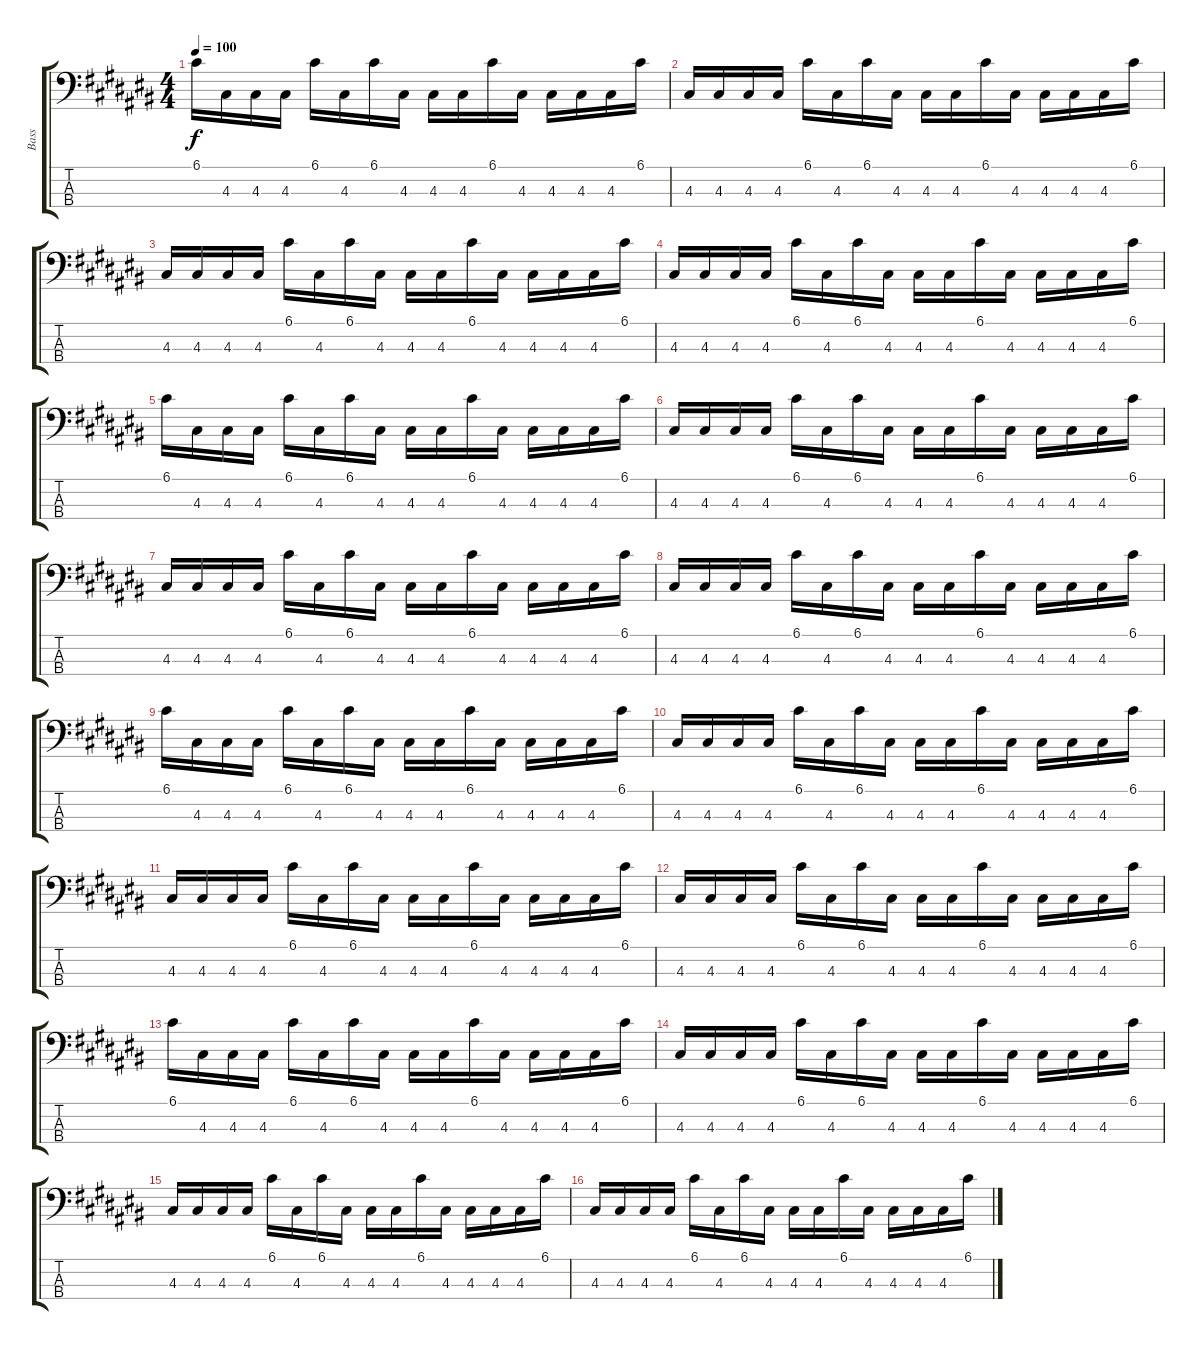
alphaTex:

\track ("Bass" "Bass") {instrument synthbass1}
\staff {score tabs}
\tuning (G2 D2 A1 E1) {hide}
\ts (4 4)
\tempo 100
\clef f4
\ks c#
6.1.16{dy f} 4.3.16 4.3.16 4.3.16 6.1.16 4.3.16 6.1.16 4.3.16 4.3.16 4.3.16 6.1.16 4.3.16 4.3.16 4.3.16 4.3.16 6.1.16 |
4.3.16 4.3.16 4.3.16 4.3.16 6.1.16 4.3.16 6.1.16 4.3.16 4.3.16 4.3.16 6.1.16 4.3.16 4.3.16 4.3.16 4.3.16 6.1.16 |
4.3.16 4.3.16 4.3.16 4.3.16 6.1.16 4.3.16 6.1.16 4.3.16 4.3.16 4.3.16 6.1.16 4.3.16 4.3.16 4.3.16 4.3.16 6.1.16 |
4.3.16 4.3.16 4.3.16 4.3.16 6.1.16 4.3.16 6.1.16 4.3.16 4.3.16 4.3.16 6.1.16 4.3.16 4.3.16 4.3.16 4.3.16 6.1.16 |
6.1.16 4.3.16 4.3.16 4.3.16 6.1.16 4.3.16 6.1.16 4.3.16 4.3.16 4.3.16 6.1.16 4.3.16 4.3.16 4.3.16 4.3.16 6.1.16 |
4.3.16 4.3.16 4.3.16 4.3.16 6.1.16 4.3.16 6.1.16 4.3.16 4.3.16 4.3.16 6.1.16 4.3.16 4.3.16 4.3.16 4.3.16 6.1.16 |
4.3.16 4.3.16 4.3.16 4.3.16 6.1.16 4.3.16 6.1.16 4.3.16 4.3.16 4.3.16 6.1.16 4.3.16 4.3.16 4.3.16 4.3.16 6.1.16 |
4.3.16 4.3.16 4.3.16 4.3.16 6.1.16 4.3.16 6.1.16 4.3.16 4.3.16 4.3.16 6.1.16 4.3.16 4.3.16 4.3.16 4.3.16 6.1.16 |
6.1.16 4.3.16 4.3.16 4.3.16 6.1.16 4.3.16 6.1.16 4.3.16 4.3.16 4.3.16 6.1.16 4.3.16 4.3.16 4.3.16 4.3.16 6.1.16 |
4.3.16 4.3.16 4.3.16 4.3.16 6.1.16 4.3.16 6.1.16 4.3.16 4.3.16 4.3.16 6.1.16 4.3.16 4.3.16 4.3.16 4.3.16 6.1.16 |
4.3.16 4.3.16 4.3.16 4.3.16 6.1.16 4.3.16 6.1.16 4.3.16 4.3.16 4.3.16 6.1.16 4.3.16 4.3.16 4.3.16 4.3.16 6.1.16 |
4.3.16 4.3.16 4.3.16 4.3.16 6.1.16 4.3.16 6.1.16 4.3.16 4.3.16 4.3.16 6.1.16 4.3.16 4.3.16 4.3.16 4.3.16 6.1.16 |
6.1.16 4.3.16 4.3.16 4.3.16 6.1.16 4.3.16 6.1.16 4.3.16 4.3.16 4.3.16 6.1.16 4.3.16 4.3.16 4.3.16 4.3.16 6.1.16 |
4.3.16 4.3.16 4.3.16 4.3.16 6.1.16 4.3.16 6.1.16 4.3.16 4.3.16 4.3.16 6.1.16 4.3.16 4.3.16 4.3.16 4.3.16 6.1.16 |
4.3.16 4.3.16 4.3.16 4.3.16 6.1.16 4.3.16 6.1.16 4.3.16 4.3.16 4.3.16 6.1.16 4.3.16 4.3.16 4.3.16 4.3.16 6.1.16 |
4.3.16 4.3.16 4.3.16 4.3.16 6.1.16 4.3.16 6.1.16 4.3.16 4.3.16 4.3.16 6.1.16 4.3.16 4.3.16 4.3.16 4.3.16 6.1.16
